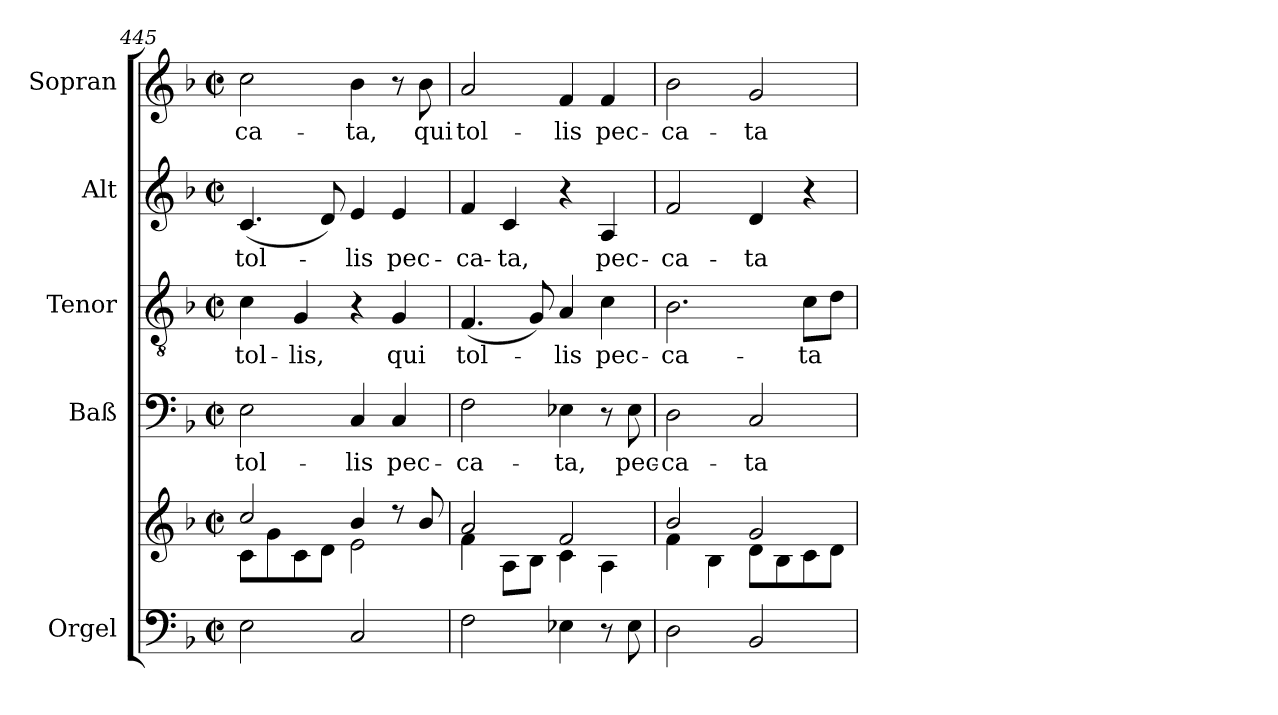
**kern	**kern	**kern	**text	**kern	**text	**kern	**text	**kern	**text
*part5	*part5	*part4	*part4	*part3	*part3	*part2	*part2	*part1	*part1
*staff6	*staff5	*staff4	*staff4	*staff3	*staff3	*staff2	*staff2	*staff1	*staff1
*I"Orgel	*	*I"Baß	*	*I"Tenor	*	*I"Alt	*	*I"Sopran	*
*I'Org.	*	*	*	*	*	*	*	*	*
*clefF4	*clefG2	*clefF4	*	*clefGv2	*	*clefG2	*	*clefG2	*
*k[b-]	*k[b-]	*k[b-]	*	*k[b-]	*	*k[b-]	*	*k[b-]	*
*F:	*F:	*F:	*	*F:	*	*F:	*	*F:	*
*M2/2	*M2/2	*M2/2	*	*M2/2	*	*M2/2	*	*M2/2	*
*met(c|)	*met(c|)	*met(c|)	*	*met(c|)	*	*met(c|)	*	*met(c|)	*
=445	=445	=445	=445	=445	=445	=445	=445	=445	=445
*	*^	*	*	*	*	*	*	*	*
!	!	!	!	!LO:LY:b	!	!LO:LY:b	!	!LO:LY:b	!	!LO:LY:b
2E\	2cc/	8c\L	2E\	tol-	4c\	tol-	(<4.c/	tol-	2cc\	-ca-
.	.	8g\	.	.	.	.	.	.	.	.
!	!	!	!	!	!	!LO:LY:b	!	!	!	!
.	.	8c\	.	.	4G/	-lis,	.	.	.	.
.	.	8d\J	.	.	.	.	8d/)	.	.	.
!	!	!	!	!LO:LY:b	!	!	!	!LO:LY:b	!	!LO:LY:b
2C/	4b-/	2e\	4C/	-lis	4r	.	4e/	-lis	4b-\	-ta,
!	!	!	!	!LO:LY:b	!	!LO:LY:b	!	!LO:LY:b	!	!
.	8r	.	4C/	pec-	4G/	qui	4e/	pec-	8r	.
!	!	!	!	!	!	!	!	!	!	!LO:LY:b
.	8b-/	.	.	.	.	.	.	.	8b-\	qui
=446	=446	=446	=446	=446	=446	=446	=446	=446	=446	=446
!	!	!	!	!LO:LY:b	!	!LO:LY:b	!	!LO:LY:b	!	!LO:LY:b
2F\	2a/	4f\	2F\	-ca-	(<4.F/	tol-	4f/	-ca-	2a/	tol-
!	!	!	!	!	!	!	!	!LO:LY:b	!	!
.	.	8A\L	.	.	.	.	4c/	-ta,	.	.
.	.	8B-\J	.	.	8G/)	.	.	.	.	.
!	!	!	!	!LO:LY:b	!	!LO:LY:b	!	!	!	!LO:LY:b
4E-X\	2f/	4c\	4E-X\	-ta,	4A/	-lis	4r	.	4f/	-lis
!	!	!	!	!	!	!LO:LY:b	!	!LO:LY:b	!	!LO:LY:b
8r	.	4A\	8r	.	4c\	pec-	4A/	pec-	4f/	pec-
!	!	!	!	!LO:LY:b	!	!	!	!	!	!
8E-\	.	.	8E-\	pec-	.	.	.	.	.	.
=447	=447	=447	=447	=447	=447	=447	=447	=447	=447	=447
!	!	!	!	!LO:LY:b	!	!LO:LY:b	!	!LO:LY:b	!	!LO:LY:b
2D\	2b-/	4f\	2D\	-ca-	2.B-\	-ca-	2f/	-ca-	2b-\	-ca-
.	.	4B-\	.	.	.	.	.	.	.	.
!	!	!	!	!LO:LY:b	!	!	!	!LO:LY:b	!	!LO:LY:b
2BB-/	2g/	8d\L	2C/	-ta	.	.	4d/	-ta	2g/	-ta
.	.	8B-\	.	.	.	.	.	.	.	.
!	!	!	!	!	!	!LO:LY:b	!	!	!	!
.	.	8c\	.	.	8c\L	-ta	4r	.	.	.
.	.	8d\J	.	.	8d\J	.	.	.	.	.
*	*v	*v	*	*	*	*	*	*	*	*
=	=	=	=	=	=	=	=	=	=
*-	*-	*-	*-	*-	*-	*-	*-	*-	*-
